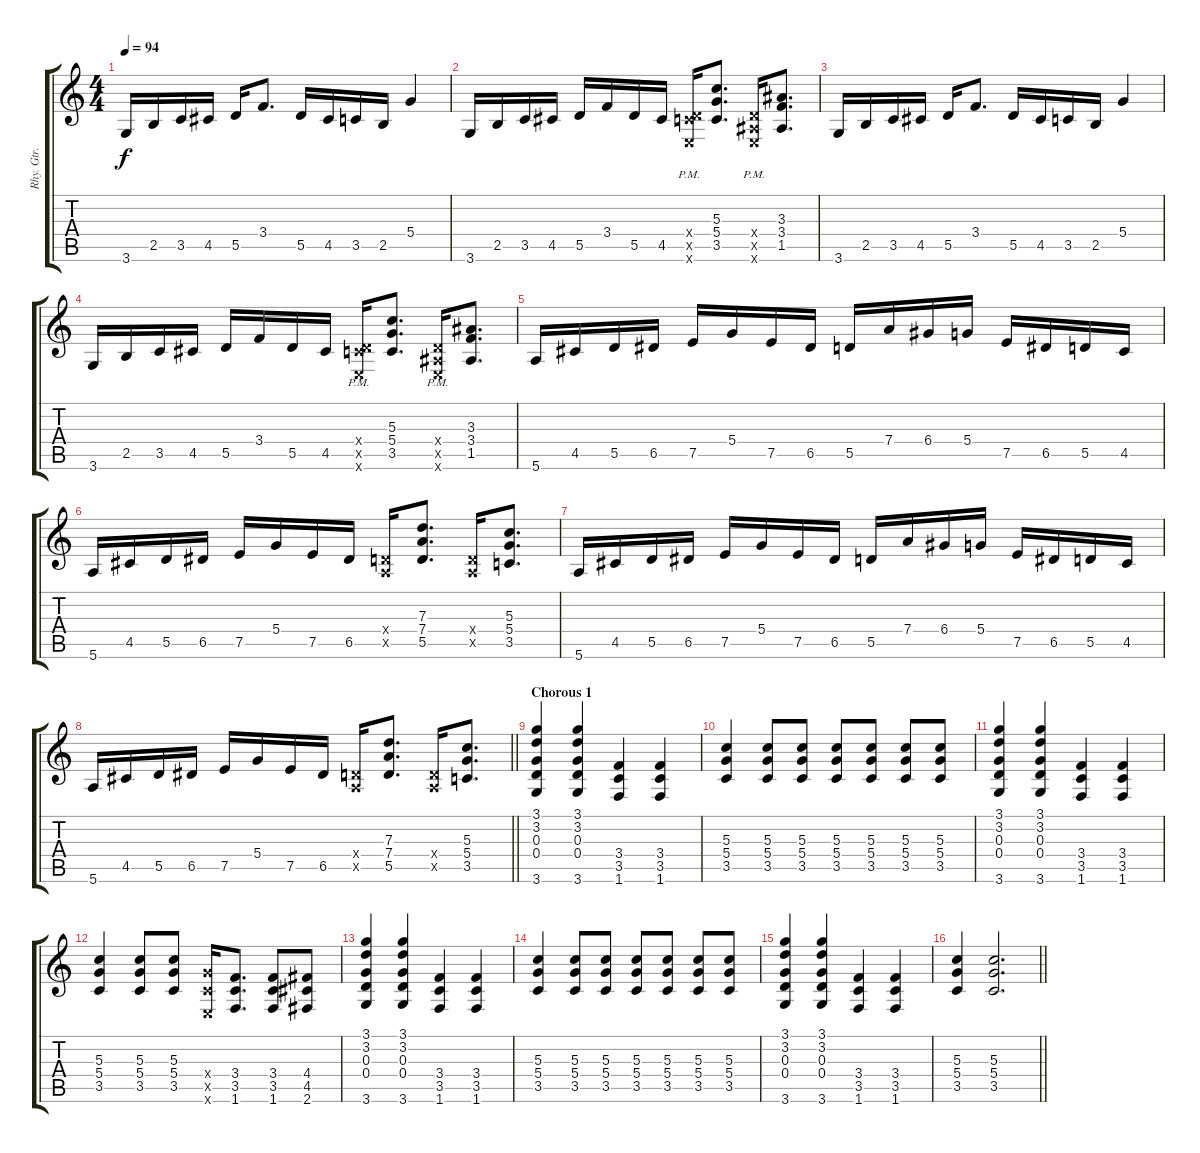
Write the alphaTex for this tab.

\track ("Rhy. Gtr. 2" "Rhy. Gtr. ") {instrument distortionguitar}
\staff {score tabs}
\tuning (E4 B3 G3 D3 A2 E2) {hide}
\ts (4 4)
\section ("" "")
\tempo 94
\clef g2
\ks c
3.6.16{dy f} 2.5.16 3.5.16 4.5.16 5.5.16 3.4.8{d} 5.5.16 4.5.16 3.5.16 2.5.16 5.4.4 |
3.6.16 2.5.16 3.5.16 4.5.16 5.5.16 3.4.16 5.5.16 4.5.16 (0.4{x} 3.5{pm x} 0.6{x}).16 (5.3 5.4 3.5).8{d} (0.4{x} 1.5{pm x} 0.6{x}).16 (3.3 3.4 1.5).8{d} |
3.6.16 2.5.16 3.5.16 4.5.16 5.5.16 3.4.8{d} 5.5.16 4.5.16 3.5.16 2.5.16 5.4.4 |
3.6.16 2.5.16 3.5.16 4.5.16 5.5.16 3.4.16 5.5.16 4.5.16 (0.4{x} 3.5{pm x} 0.6{x}).16 (5.3 5.4 3.5).8{d} (0.4{x} 1.5{pm x} 0.6{x}).16 (3.3 3.4 1.5).8{d} |
5.6.16 4.5.16 5.5.16 6.5.16 7.5.16 5.4.16 7.5.16 6.5.16 5.5.16 7.4.16 6.4.16 5.4.16 7.5.16 6.5.16 5.5.16 4.5.16 |
5.6.16 4.5.16 5.5.16 6.5.16 7.5.16 5.4.16 7.5.16 6.5.16 (0.4{x} 0.5{x}).16 (7.3 7.4 5.5).8{d} (0.4{x} 0.5{x}).16 (5.3 5.4 3.5).8{d} |
5.6.16 4.5.16 5.5.16 6.5.16 7.5.16 5.4.16 7.5.16 6.5.16 5.5.16 7.4.16 6.4.16 5.4.16 7.5.16 6.5.16 5.5.16 4.5.16 |
\barLineRight lightlight
5.6.16 4.5.16 5.5.16 6.5.16 7.5.16 5.4.16 7.5.16 6.5.16 (0.4{x} 0.5{x}).16 (7.3 7.4 5.5).8{d} (0.4{x} 0.5{x}).16 (5.3 5.4 3.5).8{d} |
\section ("" "Chorous 1")
(3.1 3.2 0.3 0.4 3.6).4 (3.1 3.2 0.3 0.4 3.6).4 (3.4 3.5 1.6).4 (3.4 3.5 1.6).4 |
(5.3 5.4 3.5).4 (5.3 5.4 3.5).8 (5.3 5.4 3.5).8 (5.3 5.4 3.5).8 (5.3 5.4 3.5).8 (5.3 5.4 3.5).8 (5.3 5.4 3.5).8 |
(3.1 3.2 0.3 0.4 3.6).4 (3.1 3.2 0.3 0.4 3.6).4 (3.4 3.5 1.6).4 (3.4 3.5 1.6).4 |
(5.3 5.4 3.5).4 (5.3 5.4 3.5).8 (5.3 5.4 3.5).8 (5.4{x} 3.5{x} 0.6{x}).16 (3.4 3.5 1.6).8{d} (3.4 3.5 1.6).8 (4.4 4.5 2.6).8 |
(3.1 3.2 0.3 0.4 3.6).4 (3.1 3.2 0.3 0.4 3.6).4 (3.4 3.5 1.6).4 (3.4 3.5 1.6).4 |
(5.3 5.4 3.5).4 (5.3 5.4 3.5).8 (5.3 5.4 3.5).8 (5.3 5.4 3.5).8 (5.3 5.4 3.5).8 (5.3 5.4 3.5).8 (5.3 5.4 3.5).8 |
(3.1 3.2 0.3 0.4 3.6).4 (3.1 3.2 0.3 0.4 3.6).4 (3.4 3.5 1.6).4 (3.4 3.5 1.6).4 |
\barLineRight lightlight
(5.3 5.4 3.5).4 (5.3 5.4 3.5).2{d}
